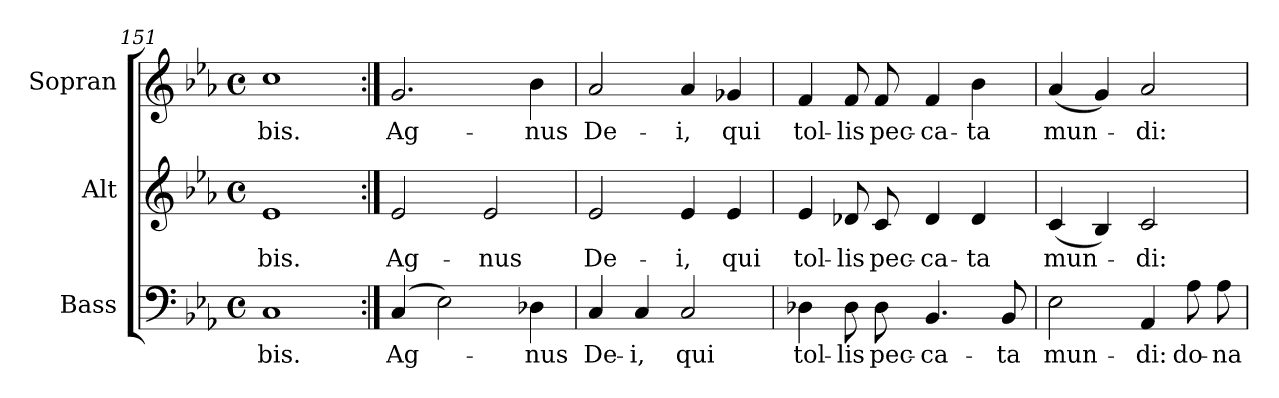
**kern	**text	**kern	**text	**kern	**text
*part3	*part3	*part2	*part2	*part1	*part1
*staff3	*staff3	*staff2	*staff2	*staff1	*staff1
*I"Bass	*	*I"Alt	*	*I"Sopran	*
*I'B.	*	*I'A.	*	*I'S.	*
*clefF4	*	*clefG2	*	*clefG2	*
*k[b-e-a-]	*	*k[b-e-a-]	*	*k[b-e-a-]	*
*E-:	*	*E-:	*	*E-:	*
*M4/4	*	*M4/4	*	*M4/4	*
*met(c)	*	*met(c)	*	*met(c)	*
=151	=151	=151	=151	=151	=151
!	!LO:LY:b	!	!LO:LY:b	!	!LO:LY:b
1C	-bis.	1e-	-bis.	1cc	-bis.
!!LO:LB:g=z
=152:|!	=152:|!	=152:|!	=152:|!	=152:|!	=152:|!
!	!LO:LY:b	!	!LO:LY:b	!	!LO:LY:b
(4C/	Ag-	2e-/	Ag-	2.g/	Ag-
2E-\)	.	.	.	.	.
!	!	!	!LO:LY:b	!	!
.	.	2e-/	-nus	.	.
!	!LO:LY:b	!	!	!	!LO:LY:b
4D-X\	-nus	.	.	4b-\	-nus
=153	=153	=153	=153	=153	=153
!	!LO:LY:b	!	!LO:LY:b	!	!LO:LY:b
4C/	De-	2e-/	De-	2a-/	De-
!	!LO:LY:b	!	!	!	!
4C/	-i,	.	.	.	.
!	!LO:LY:b	!	!LO:LY:b	!	!LO:LY:b
2C/	qui	4e-/	-i,	4a-/	-i,
!	!	!	!LO:LY:b	!	!LO:LY:b
.	.	4e-/	qui	4g-X/	qui
=154	=154	=154	=154	=154	=154
!	!LO:LY:b	!	!LO:LY:b	!	!LO:LY:b
4D-X\	tol-	4e-/	tol-	4f/	tol-
!	!LO:LY:b	!	!LO:LY:b	!	!LO:LY:b
8D-\	-lis	8d-X/	-lis	8f/	-lis
!	!LO:LY:b	!	!LO:LY:b	!	!LO:LY:b
8D-\	pec-	8c/	pec-	8f/	pec-
!	!LO:LY:b	!	!LO:LY:b	!	!LO:LY:b
4.BB-/	-ca-	4d-/	-ca-	4f/	-ca-
!	!	!	!LO:LY:b	!	!LO:LY:b
.	.	4d-/	-ta	4b-\	-ta
!	!LO:LY:b	!	!	!	!
8BB-/	-ta	.	.	.	.
=155	=155	=155	=155	=155	=155
!	!LO:LY:b	!	!LO:LY:b	!	!LO:LY:b
2E-\	mun-	(<4c/	mun-	(<4a-/	mun-
.	.	4B-/)	.	4g/)	.
!	!LO:LY:b	!	!LO:LY:b	!	!LO:LY:b
4AA-/	-di:	2c/	-di:	2a-/	-di:
!	!LO:LY:b	!	!	!	!
8A-\	do-	.	.	.	.
!	!LO:LY:b	!	!	!	!
8A-\	-na	.	.	.	.
=	=	=	=	=	=
*-	*-	*-	*-	*-	*-
